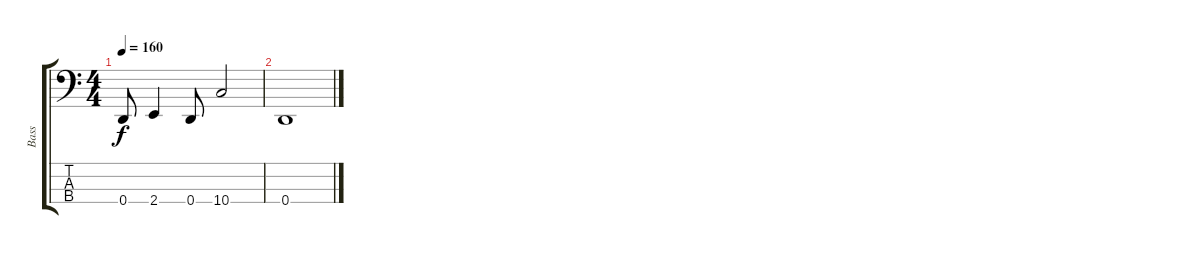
\track ("Bass" "Bass") {instrument electricbassfinger}
\staff {score tabs}
\tuning (F2 C2 G1 D1) {hide}
\ts (4 4)
\tempo 160
\clef f4
\ks c
0.4{t}.8{dy f} 2.4.4 0.4.8 10.4.2 |
0.4.1
